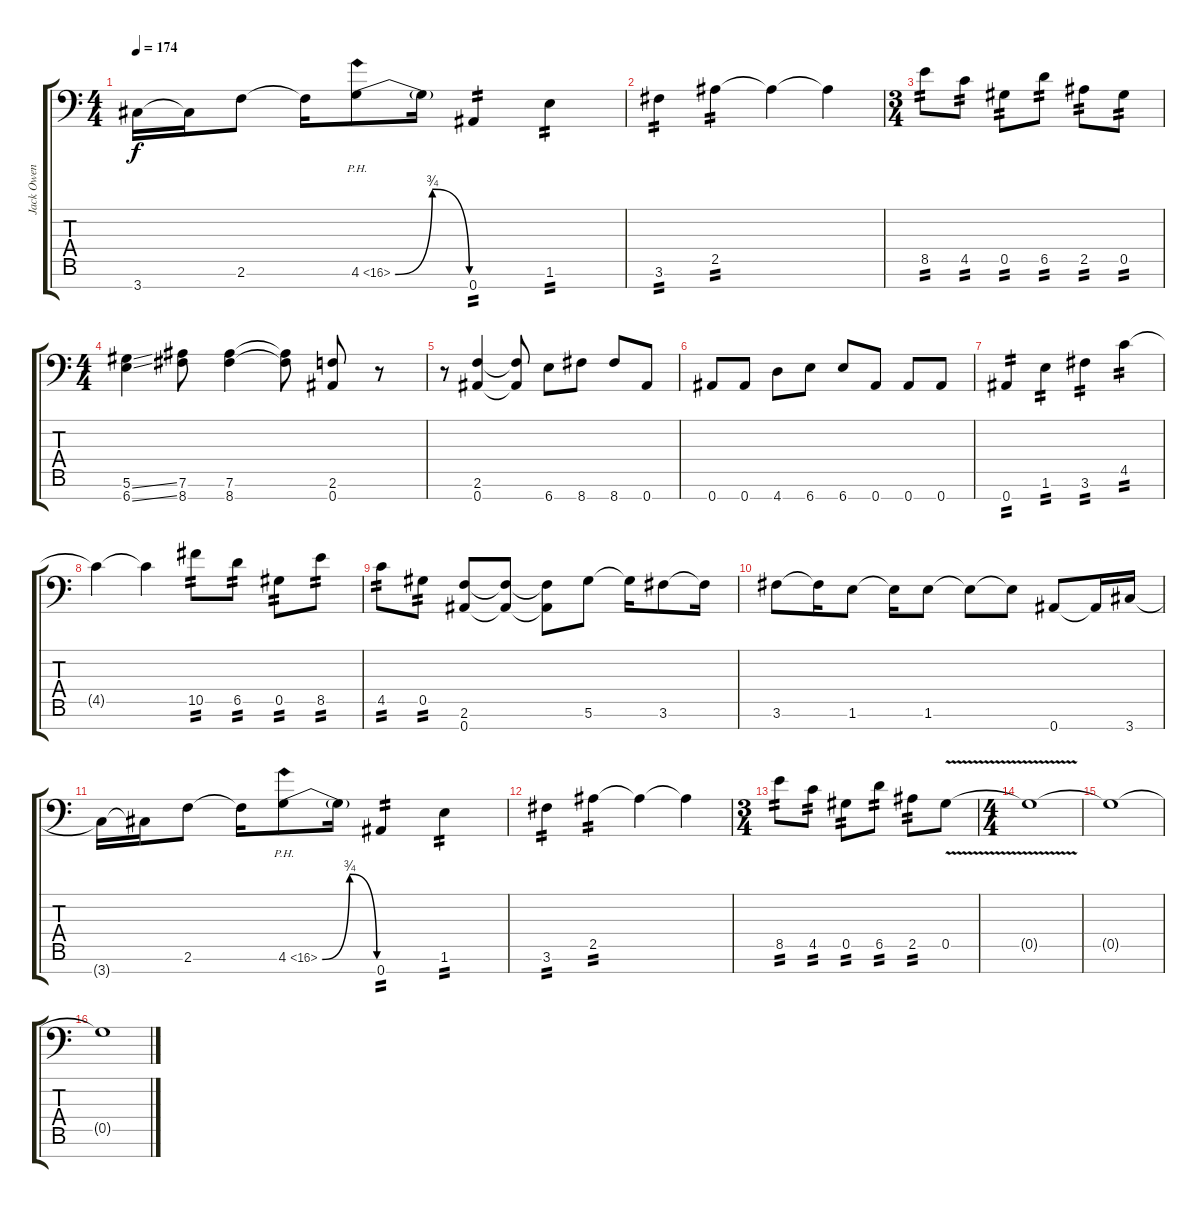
\track ("Jack Owen" "Jack Owen") {instrument distortionguitar}
\staff {score tabs}
\tuning (Eb4 Bb3 Gb3 Db3 Ab2 Eb2 Bb1) {hide}
\ts (4 4)
\tempo 174
\clef f4
\ks c
3.7{t}.16{dy f} 3.7{t}.16 2.6.8 2.6{t}.16 4.6{be (bendrelease 0 0 30 3 30 3 60 0) ph 12}.8 4.6{t}.16 0.7.4{tp 2} 1.6.4{tp 2} |
3.6.4{tp 2} 2.5.4{tp 2} 2.5{t}.4 2.5{t}.4 |
\ts (3 4)
8.5.8{tp 2} 4.5.8{tp 2} 0.5.8{tp 2} 6.5.8{tp 2} 2.5.8{tp 2} 0.5.8{tp 2} |
\ts (4 4)
(5.6{ss} 6.7{ss}).4 (7.6 8.7).8 (7.6 8.7).4 (7.6{t} 8.7{t}).8 (2.6 0.7).8 r.8 |
r.8 (2.6 0.7).4 (2.6{t} 0.7{t}).8 6.7.8 8.7.8 8.7.8 0.7.8 |
0.7.8 0.7.8 4.7.8 6.7.8 6.7.8 0.7.8 0.7.8 0.7.8 |
0.7.4{tp 2} 1.6.4{tp 2} 3.6.4{tp 2} 4.5.4{tp 2} |
4.5{t}.4 4.5{t}.4 10.5.8{tp 2} 6.5.8{tp 2} 0.5.8{tp 2} 8.5.8{tp 2} |
4.5.8{tp 2} 0.5.8{tp 2} (2.6 0.7).8 (2.6{t} 0.7{t}).8 (2.6{t} 0.7{t}).8 5.6.8 5.6{t}.16 3.6.8 3.6{t}.16 |
3.6.8 3.6{t}.16 1.6.8 1.6{t}.16 1.6.8 1.6{t}.8 1.6{t}.8 0.7.8 0.7{t}.16 3.7.16 |
3.7{t}.16 3.7{t}.16 2.6.8 2.6{t}.16 4.6{be (bendrelease 0 0 30 3 30 3 60 0) ph 12}.8 4.6{t}.16 0.7.4{tp 2} 1.6.4{tp 2} |
3.6.4{tp 2} 2.5.4{tp 2} 2.5{t}.4 2.5{t}.4 |
\ts (3 4)
8.5.8{tp 2} 4.5.8{tp 2} 0.5.8{tp 2} 6.5.8{tp 2} 2.5.8{tp 2} 0.5{v}.8 |
\ts (4 4)
0.5{t}.1 |
0.5{t}.1 |
0.5{t}.1
